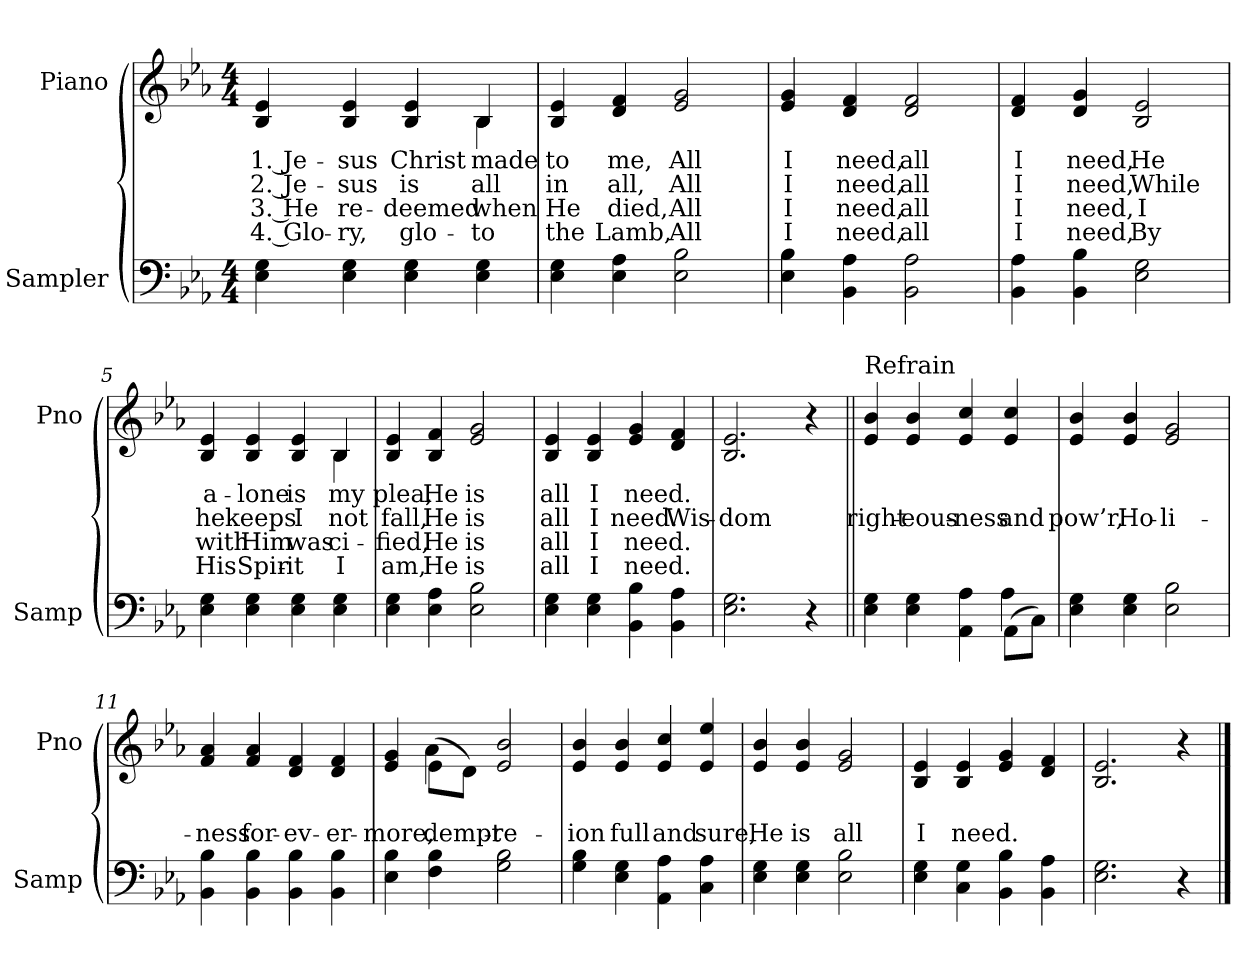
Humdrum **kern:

**kern	**kern	**text	**text	**text	**text
*part2	*part1	*part1	*part1	*part1	*part1
*staff2	*staff1	*staff1	*staff1	*staff1	*staff1
*I"Sampler	*I"Piano	*	*	*	*
*I'Samp	*I'Pno	*	*	*	*
*clefF4	*clefG2	*	*	*	*
*k[b-e-a-]	*k[b-e-a-]	*	*	*	*
*E-:	*E-:	*	*	*	*
*M4/4	*M4/4	*	*	*	*
=1	=1	=1	=1	=1	=1
*	*^	*	*	*	*
4E- 4G	4B- 4e-	2.ryy	1. Je-	2. Je-	3. He	4. Glo-
4E- 4G	4B- 4e-	.	-sus	-sus	re-	-ry,
4E- 4G	4B- 4e-	.	Christ	is	-deemed	glo-
4E- 4G	4B-/	4B-	made	all	when	to
*	*v	*v	*	*	*	*
=2	=2	=2	=2	=2	=2
4E- 4G	4B- 4e-	to	in	He	the
4E- 4A-	4d 4f	me,	all,	died,	Lamb,
2E- 2B-	2e- 2g	All	All	All	All
=3	=3	=3	=3	=3	=3
4E- 4B-	4e- 4g	I	I	I	I
4BB- 4A-	4d 4f	need,	need,	need,	need,
2BB- 2A-	2d 2f	all	all	all	all
=4	=4	=4	=4	=4	=4
4BB- 4A-	4d 4f	I	I	I	I
4BB- 4B-	4d 4g	need,	need,	need,	need,
2E- 2G	2B- 2e-	He	While	I	By
=5	=5	=5	=5	=5	=5
*	*^	*	*	*	*
4E- 4G	4B- 4e-	2.ryy	a-	he	with	His
4E- 4G	4B- 4e-	.	-lone	keeps	Him	Spir-
4E- 4G	4B- 4e-	.	is	I	was	-it
4E- 4G	4B-/	4B-	my	-not	-ci-	I
*	*v	*v	*	*	*	*
=6	=6	=6	=6	=6	=6
4E- 4G	4B- 4e-	plea,	fall,	-fied,	am,
4E- 4A-	4B- 4f	He	He	He	He
2E- 2B-	2e- 2g	is	is	is	is
=7	=7	=7	=7	=7	=7
4E- 4G	4B- 4e-	all	all	all	all
4E- 4G	4B- 4e-	I	I	I	I
4BB- 4B-	4e- 4g	need.	need.	need.	need.
4BB- 4A-	4d 4f	.	Wis-	.	.
=8	=8	=8	=8	=8	=8
2.E- 2.G	2.B- 2.e-	.	-dom	.	.
4r	4r	.	.	.	.
=9||	=9||	=9||	=9||	=9||	=9||
*^	*	*	*	*	*
!	!	!LO:TX:t=Refrain	!	!	!	!
4E- 4G	2.ryy	4e- 4b-	.	right-	.	.
4E- 4G	.	4e- 4b-	.	-eous-	.	.
4AA- 4A-	.	4e- 4cc	.	-ness	.	.
(8AA-\L	4A-	4e- 4cc	.	and	.	.
8C\J)	.	.	.	.	.	.
*v	*v	*	*	*	*	*
=10	=10	=10	=10	=10	=10
4E- 4G	4e- 4b-	.	pow’r,	.	.
4E- 4G	4e- 4b-	.	Ho-	.	.
2E- 2B-	2e- 2g	.	-li-	.	.
=11	=11	=11	=11	=11	=11
4BB- 4B-	4f 4a-	.	-ness	.	.
4BB- 4B-	4f 4a-	.	for-	.	.
4BB- 4B-	4d 4f	.	-ev-	.	.
4BB- 4B-	4d 4f	.	-er-	.	.
=12	=12	=12	=12	=12	=12
*	*^	*	*	*	*
4E- 4B-	4e- 4g	4ryy	.	-more,	.	.
4F 4B-	(8e-\L	4a-	.	-dempt-	.	.
.	8d\J)	.	.	.	.	.
2G 2B-	2e- 2b-	2ryy	.	re-	.	.
*	*v	*v	*	*	*	*
=13	=13	=13	=13	=13	=13
4G 4B-	4e- 4b-	.	-ion	.	.
4E- 4G	4e- 4b-	.	full	.	.
4AA- 4A-	4e- 4cc	.	and	.	.
4C 4A-	4e- 4ee-	.	sure,	.	.
=14	=14	=14	=14	=14	=14
4E- 4G	4e- 4b-	.	He	.	.
4E- 4G	4e- 4b-	.	is	.	.
2E- 2B-	2e- 2g	.	all	.	.
=15	=15	=15	=15	=15	=15
4E- 4G	4B- 4e-	.	I	.	.
4C 4G	4B- 4e-	.	need.	.	.
4BB- 4B-	4e- 4g	.	.	.	.
4BB- 4A-	4d 4f	.	.	.	.
=16	=16	=16	=16	=16	=16
2.E- 2.G	2.B- 2.e-	.	.	.	.
4r	4r	.	.	.	.
==	==	==	==	==	==
*-	*-	*-	*-	*-	*-
